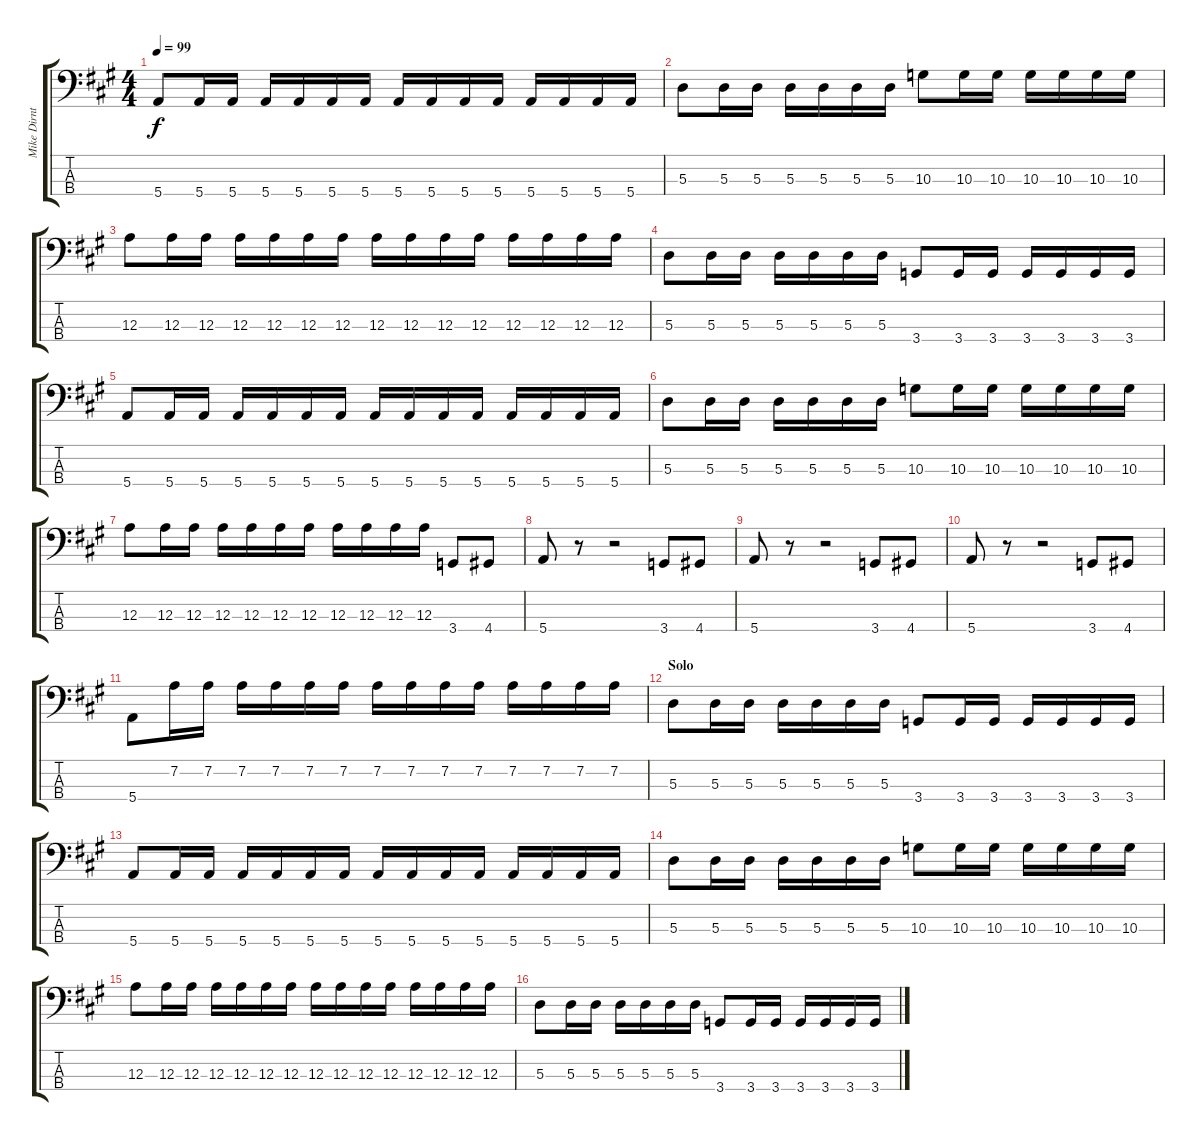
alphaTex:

\track ("Mike Dirnt Bass" "Mike Dirnt") {instrument electricbassfinger}
\staff {score tabs}
\tuning (G2 D2 A1 E1) {hide}
\ts (4 4)
\tempo 99
\clef f4
\ks a
5.4.8{dy f} 5.4.16 5.4.16 5.4.16 5.4.16 5.4.16 5.4.16 5.4.16 5.4.16 5.4.16 5.4.16 5.4.16 5.4.16 5.4.16 5.4.16 |
5.3.8 5.3.16 5.3.16 5.3.16 5.3.16 5.3.16 5.3.16 10.3.8 10.3.16 10.3.16 10.3.16 10.3.16 10.3.16 10.3.16 |
12.3.8 12.3.16 12.3.16 12.3.16 12.3.16 12.3.16 12.3.16 12.3.16 12.3.16 12.3.16 12.3.16 12.3.16 12.3.16 12.3.16 12.3.16 |
5.3.8 5.3.16 5.3.16 5.3.16 5.3.16 5.3.16 5.3.16 3.4.8 3.4.16 3.4.16 3.4.16 3.4.16 3.4.16 3.4.16 |
5.4.8 5.4.16 5.4.16 5.4.16 5.4.16 5.4.16 5.4.16 5.4.16 5.4.16 5.4.16 5.4.16 5.4.16 5.4.16 5.4.16 5.4.16 |
5.3.8 5.3.16 5.3.16 5.3.16 5.3.16 5.3.16 5.3.16 10.3.8 10.3.16 10.3.16 10.3.16 10.3.16 10.3.16 10.3.16 |
12.3.8 12.3.16 12.3.16 12.3.16 12.3.16 12.3.16 12.3.16 12.3.16 12.3.16 12.3.16 12.3.16 3.4.8 4.4.8 |
5.4.8 r.8 r.2 3.4.8 4.4.8 |
5.4.8 r.8 r.2 3.4.8 4.4.8 |
5.4.8 r.8 r.2 3.4.8 4.4.8 |
5.4.8 7.2.16 7.2.16 7.2.16 7.2.16 7.2.16 7.2.16 7.2.16 7.2.16 7.2.16 7.2.16 7.2.16 7.2.16 7.2.16 7.2.16 |
\section ("" "Solo")
5.3.8 5.3.16 5.3.16 5.3.16 5.3.16 5.3.16 5.3.16 3.4.8 3.4.16 3.4.16 3.4.16 3.4.16 3.4.16 3.4.16 |
5.4.8 5.4.16 5.4.16 5.4.16 5.4.16 5.4.16 5.4.16 5.4.16 5.4.16 5.4.16 5.4.16 5.4.16 5.4.16 5.4.16 5.4.16 |
5.3.8 5.3.16 5.3.16 5.3.16 5.3.16 5.3.16 5.3.16 10.3.8 10.3.16 10.3.16 10.3.16 10.3.16 10.3.16 10.3.16 |
12.3.8 12.3.16 12.3.16 12.3.16 12.3.16 12.3.16 12.3.16 12.3.16 12.3.16 12.3.16 12.3.16 12.3.16 12.3.16 12.3.16 12.3.16 |
5.3.8 5.3.16 5.3.16 5.3.16 5.3.16 5.3.16 5.3.16 3.4.8 3.4.16 3.4.16 3.4.16 3.4.16 3.4.16 3.4.16
